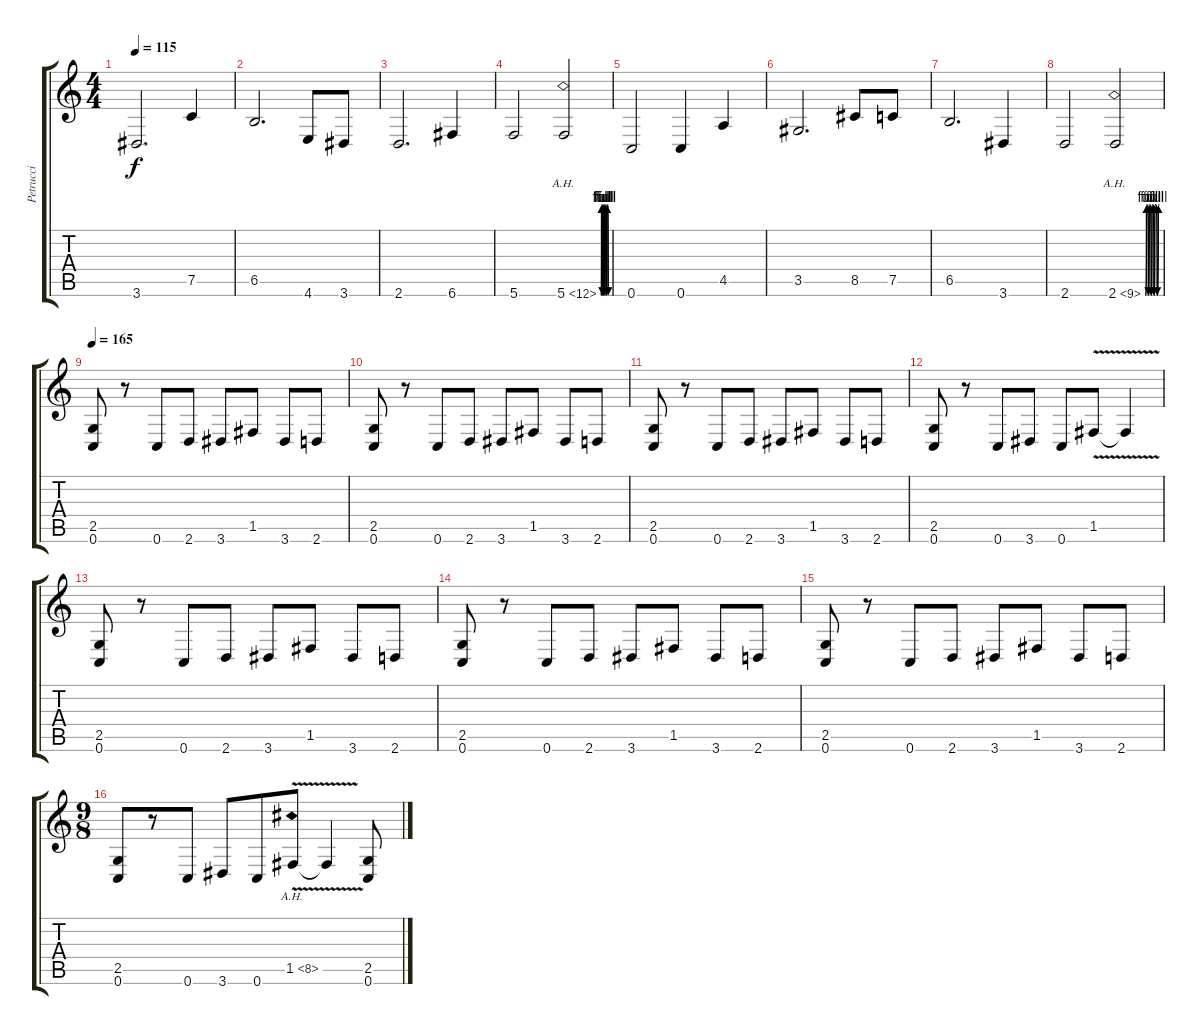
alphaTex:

\track ("Petrucci" "Petrucci") {instrument distortionguitar}
\staff {score tabs}
\tuning (C4 G3 Eb3 Bb2 F2 C2) {hide}
\ts (4 4)
\tempo 115
\clef g2
\ks c
3.6.2{d dy f} 7.5.4 |
6.5.2{d} 4.6.8 3.6.8 |
2.6.2{d} 6.6.4 |
5.6.2 5.6{be (custom 0 0 3 4 7 4 10 0 13 4 17 4 20 0 23 4 27 4 30 0 35 4 40 4 45 0 50 4 55 4 60 0) ah 7}.2{instrument guitarharmonics} |
0.6.2{instrument distortionguitar} 0.6.4 4.5.4 |
3.5.2{d} 8.5.8 7.5.8 |
6.5.2{d} 3.6.4 |
2.6.2 2.6{be (custom 0 0 4 4 8 4 12 0 16 4 20 4 24 0 28 4 32 4 36 0 40 4 45 4 50 0 55 4 60 4) ah 7}.2{instrument guitarharmonics} |
\tempo 165
(2.5 0.6).8{instrument distortionguitar} r.8 0.6.8 2.6.8 3.6.8 1.5.8 3.6.8 2.6.8 |
(2.5 0.6).8 r.8 0.6.8 2.6.8 3.6.8 1.5.8 3.6.8 2.6.8 |
(2.5 0.6).8 r.8 0.6.8 2.6.8 3.6.8 1.5.8 3.6.8 2.6.8 |
(2.5 0.6).8 r.8 0.6.8 3.6.8 0.6.8 1.5{v}.8 1.5{t}.4 |
(2.5 0.6).8 r.8 0.6.8 2.6.8 3.6.8 1.5.8 3.6.8 2.6.8 |
(2.5 0.6).8 r.8 0.6.8 2.6.8 3.6.8 1.5.8 3.6.8 2.6.8 |
(2.5 0.6).8 r.8 0.6.8 2.6.8 3.6.8 1.5.8 3.6.8 2.6.8 |
\ts (9 8)
(2.5 0.6).8 r.8 0.6.8 3.6.8 0.6.8 1.5{ah 7 v}.8{instrument guitarharmonics} 1.5{t}.4 (2.5 0.6).8{instrument distortionguitar}
